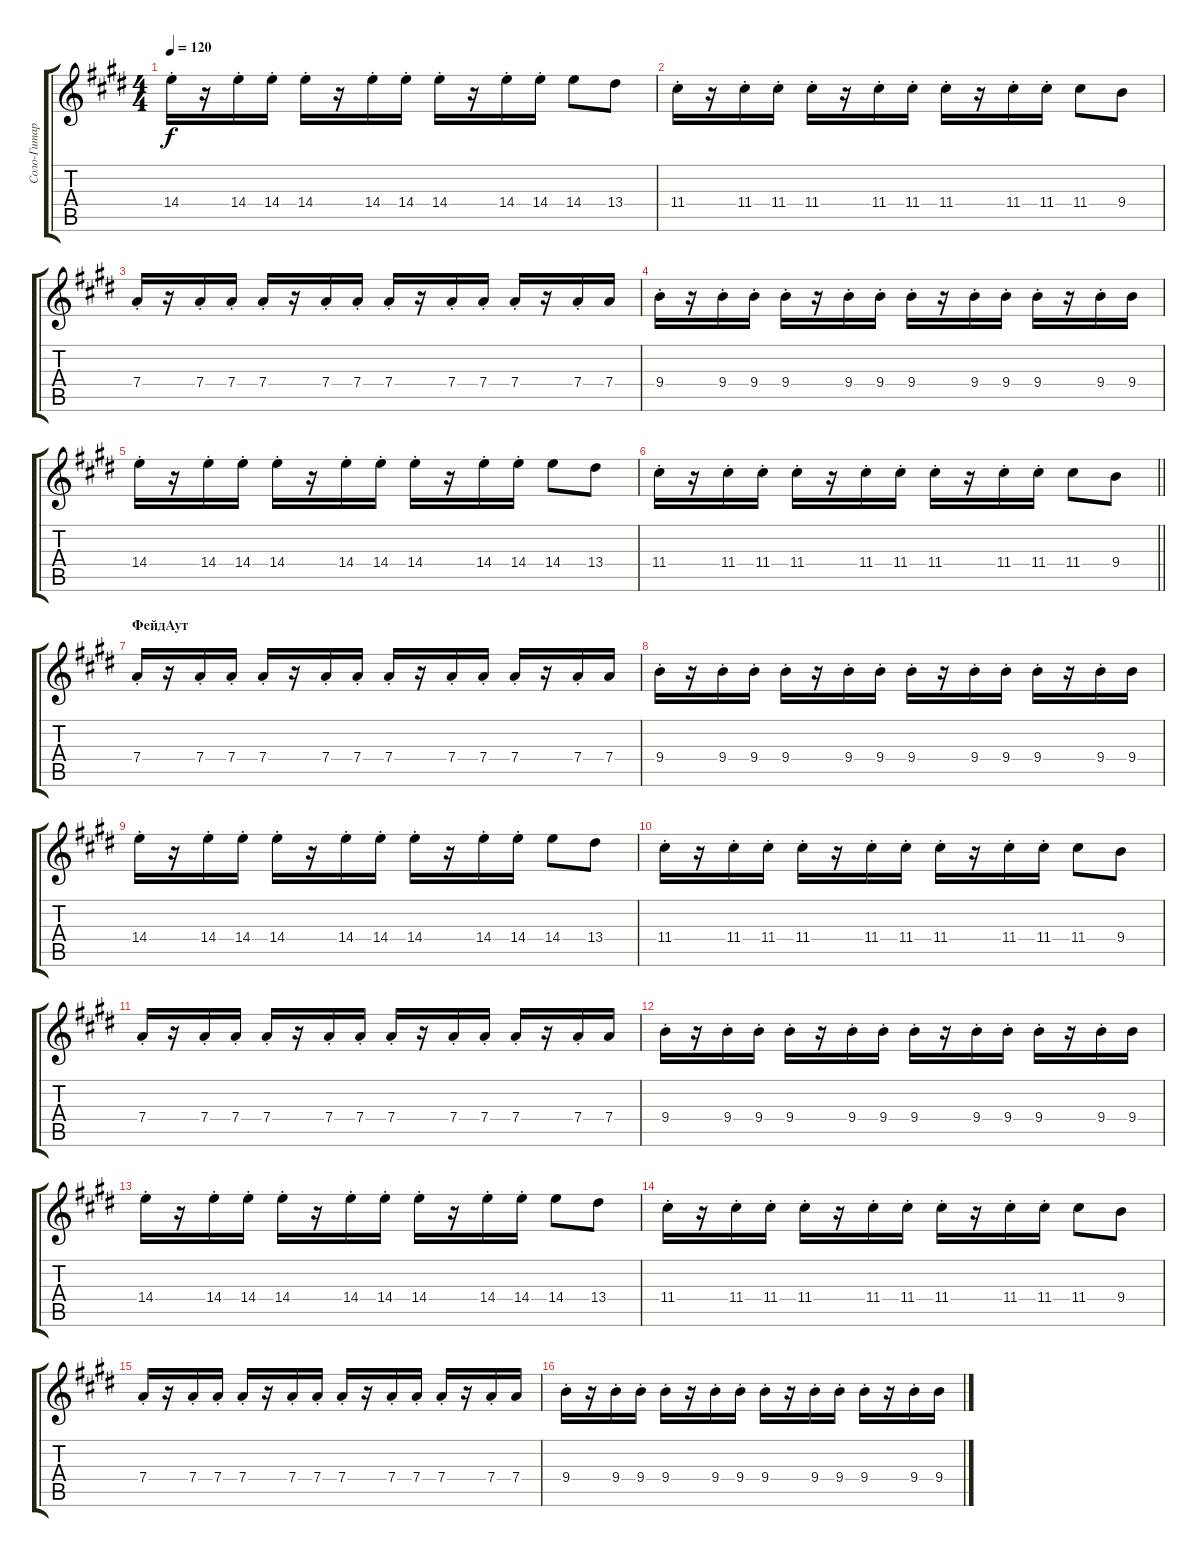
\track ("Соло-Гитара 1" "Соло-Гитар") {instrument electricguitarjazz}
\staff {score tabs}
\tuning (E4 B3 G3 D3 A2 E2) {hide}
\ts (4 4)
\tempo 120
\clef g2
\ks e
14.4{st}.16{dy f} r.16 14.4{st}.16 14.4{st}.16 14.4{st}.16 r.16 14.4{st}.16 14.4{st}.16 14.4{st}.16 r.16 14.4{st}.16 14.4{st}.16 14.4.8 13.4.8 |
11.4{st}.16 r.16 11.4{st}.16 11.4{st}.16 11.4{st}.16 r.16 11.4{st}.16 11.4{st}.16 11.4{st}.16 r.16 11.4{st}.16 11.4{st}.16 11.4.8 9.4.8 |
7.4{st}.16 r.16 7.4{st}.16 7.4{st}.16 7.4{st}.16 r.16 7.4{st}.16 7.4{st}.16 7.4{st}.16 r.16 7.4{st}.16 7.4{st}.16 7.4{st}.16 r.16 7.4{st}.16 7.4.16 |
9.4{st}.16 r.16 9.4{st}.16 9.4{st}.16 9.4{st}.16 r.16 9.4{st}.16 9.4{st}.16 9.4{st}.16 r.16 9.4{st}.16 9.4{st}.16 9.4{st}.16 r.16 9.4{st}.16 9.4.16 |
14.4{st}.16 r.16 14.4{st}.16 14.4{st}.16 14.4{st}.16 r.16 14.4{st}.16 14.4{st}.16 14.4{st}.16 r.16 14.4{st}.16 14.4{st}.16 14.4.8 13.4.8 |
\barLineRight lightlight
11.4{st}.16 r.16 11.4{st}.16 11.4{st}.16 11.4{st}.16 r.16 11.4{st}.16 11.4{st}.16 11.4{st}.16 r.16 11.4{st}.16 11.4{st}.16 11.4.8 9.4.8 |
\section ("" "ФейдАут")
7.4{st}.16 r.16 7.4{st}.16 7.4{st}.16 7.4{st}.16 r.16 7.4{st}.16 7.4{st}.16 7.4{st}.16 r.16 7.4{st}.16 7.4{st}.16 7.4{st}.16 r.16 7.4{st}.16 7.4.16 |
9.4{st}.16 r.16 9.4{st}.16 9.4{st}.16 9.4{st}.16 r.16 9.4{st}.16 9.4{st}.16 9.4{st}.16 r.16 9.4{st}.16 9.4{st}.16 9.4{st}.16 r.16 9.4{st}.16 9.4.16 |
14.4{st}.16 r.16 14.4{st}.16 14.4{st}.16 14.4{st}.16 r.16 14.4{st}.16 14.4{st}.16 14.4{st}.16 r.16 14.4{st}.16 14.4{st}.16 14.4.8 13.4.8 |
11.4{st}.16 r.16 11.4{st}.16 11.4{st}.16 11.4{st}.16 r.16 11.4{st}.16 11.4{st}.16 11.4{st}.16 r.16 11.4{st}.16 11.4{st}.16 11.4.8 9.4.8 |
7.4{st}.16 r.16 7.4{st}.16 7.4{st}.16 7.4{st}.16 r.16 7.4{st}.16 7.4{st}.16 7.4{st}.16 r.16 7.4{st}.16 7.4{st}.16 7.4{st}.16 r.16 7.4{st}.16 7.4.16 |
9.4{st}.16 r.16 9.4{st}.16 9.4{st}.16 9.4{st}.16 r.16 9.4{st}.16 9.4{st}.16 9.4{st}.16 r.16 9.4{st}.16 9.4{st}.16 9.4{st}.16 r.16 9.4{st}.16 9.4.16 |
14.4{st}.16 r.16 14.4{st}.16 14.4{st}.16 14.4{st}.16 r.16 14.4{st}.16 14.4{st}.16 14.4{st}.16 r.16 14.4{st}.16 14.4{st}.16 14.4.8 13.4.8 |
11.4{st}.16 r.16 11.4{st}.16 11.4{st}.16 11.4{st}.16 r.16 11.4{st}.16 11.4{st}.16 11.4{st}.16 r.16 11.4{st}.16 11.4{st}.16 11.4.8 9.4.8 |
7.4{st}.16 r.16 7.4{st}.16 7.4{st}.16 7.4{st}.16 r.16 7.4{st}.16 7.4{st}.16 7.4{st}.16 r.16 7.4{st}.16 7.4{st}.16 7.4{st}.16 r.16 7.4{st}.16 7.4.16 |
9.4{st}.16 r.16 9.4{st}.16 9.4{st}.16 9.4{st}.16 r.16 9.4{st}.16 9.4{st}.16 9.4{st}.16 r.16 9.4{st}.16 9.4{st}.16 9.4{st}.16 r.16 9.4{st}.16 9.4.16
